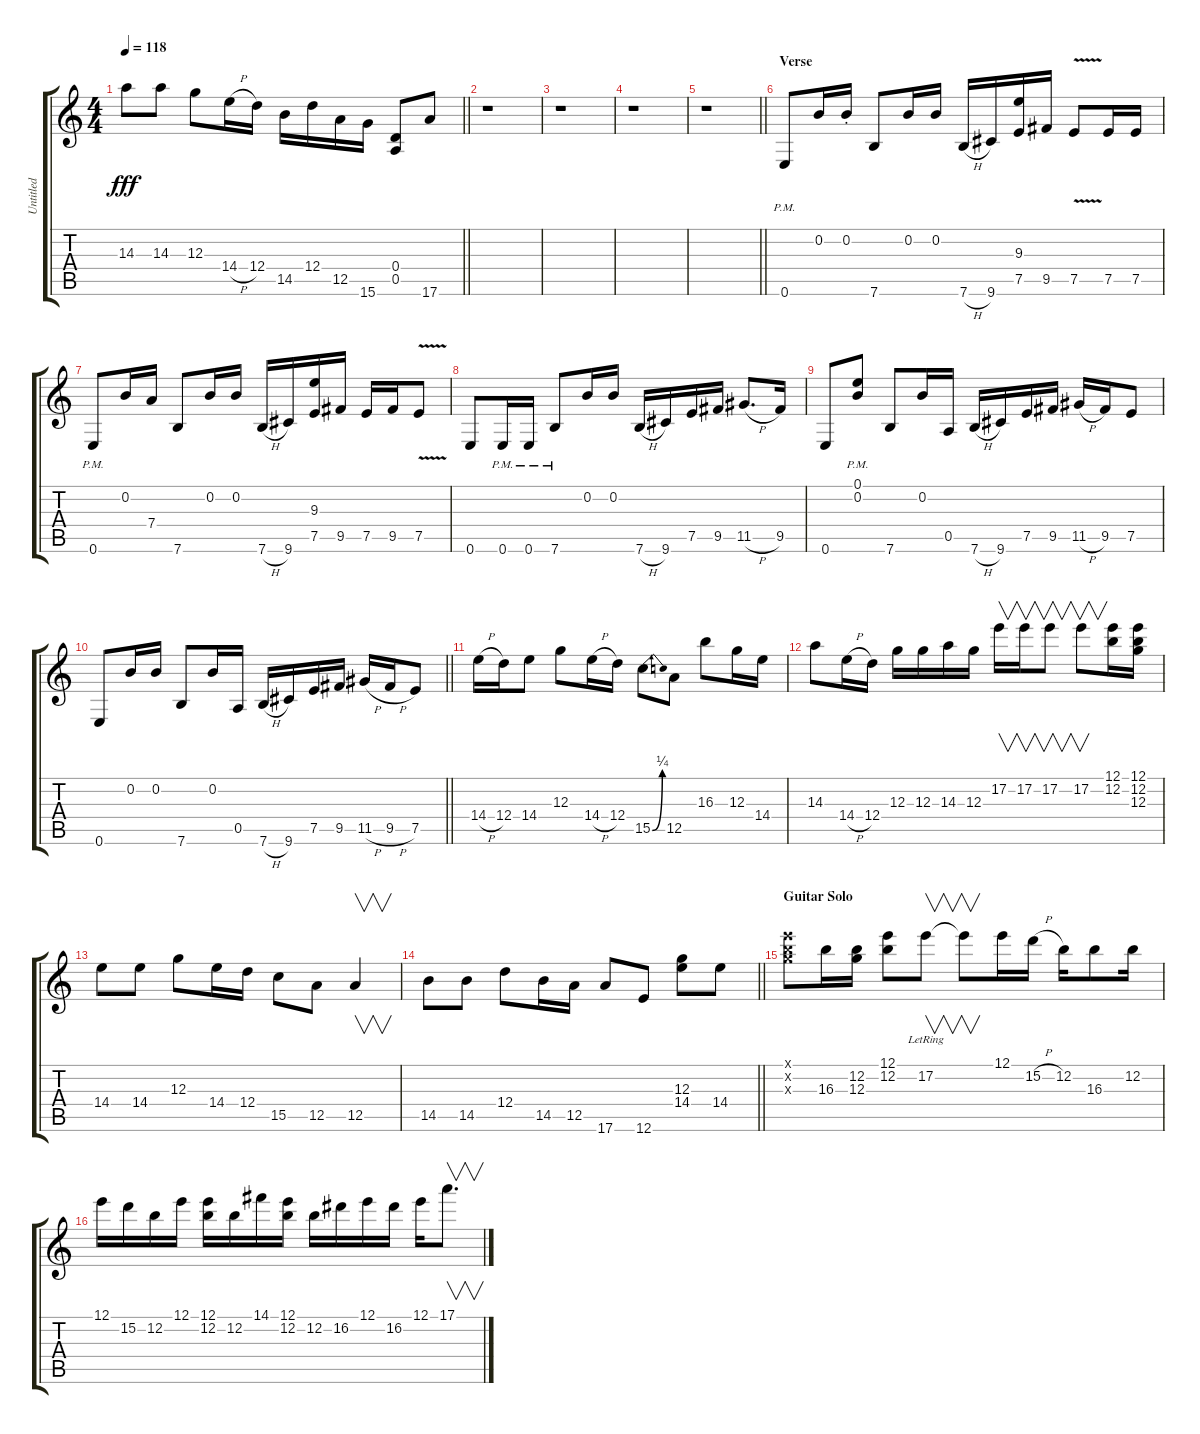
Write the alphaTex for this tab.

\track ("Untitled" "Untitled") {instrument overdrivenguitar}
\staff {score tabs}
\tuning (E4 B3 G3 D3 A2 E2) {hide}
\ts (4 4)
\tempo 118
\clef g2
\barLineRight lightlight
\ks c
14.3.8{dy fff} 14.3.8 12.3.8 14.4{h}.16 12.4.16 14.5.16 12.4.16 12.5.16 15.6.16 (0.4 0.5).8 17.6.8 |
r.1 |
r.1 |
r.1 |
\barLineRight lightlight
r.1 |
\section ("" "Verse")
0.6{pm}.8 0.2.16 0.2{st}.16 7.6.8 0.2.16 0.2.16 7.6{h}.16 9.6.16 (9.3 7.5).16 9.5.16 7.5{v}.8 7.5.16 7.5.16 |
0.6{pm}.8 0.2.16 7.4.16 7.6.8 0.2.16 0.2.16 7.6{h}.16 9.6.16 (9.3 7.5).16 9.5.16 7.5.16 9.5.16 7.5{v}.8 |
0.6.8 0.6{pm}.16 0.6{pm}.16 7.6{pm}.8 0.2.16 0.2.16 7.6{h}.16 9.6.16 7.5.16 9.5.16 11.5{h}.8{d} 9.5.16 |
0.6.8 (0.1{pm} 0.2{pm}).8 7.6.8 0.2.16 0.5.16 7.6{h}.16 9.6.16 7.5.16 9.5.16 11.5{h}.16 9.5.16 7.5.8 |
\barLineRight lightlight
0.6.8 0.2.16 0.2.16 7.6.8 0.2.16 0.5.16 7.6{h}.16 9.6.16 7.5.16 9.5.16 11.5{h}.16 9.5{h}.16 7.5.8 |
14.4{h}.16 12.4.16 14.4.8 12.3.8 14.4{h}.16 12.4.16 15.5{be (bend 0 0 60 1)}.8 12.5.8 16.3.8 12.3.16 14.4.16 |
14.3.8 14.4{h}.16 12.4.16 12.3.16 12.3.16 14.3.16 12.3.16 17.2.16{v} 17.2.16{v} 17.2.8{v} 17.2.8{v} (12.1 12.2).16 (12.1 12.2 12.3).16 |
14.4.8 14.4.8 12.3.8 14.4.16 12.4.16 15.5.8 12.5.8 12.5.4{v} |
\barLineRight lightlight
14.5.8 14.5.8 12.4.8 14.5.16 12.5.16 17.6.8 12.6.8 (12.3 14.4).8 14.4.8 |
\section ("" "Guitar Solo")
(12.1{x} 12.2{x} 12.3{x}).8 16.3.16 (12.2 12.3).16 (12.1 12.2).8 17.2{lr}.8{v} 17.2{t}.8{v} 12.1.16 15.2{h}.16 12.2.16 16.3.8 12.2.16 |
12.1.16 15.2.16 12.2.16 12.1.16 (12.1 12.2).16 12.2.16 14.1.16 (12.1 12.2).16 12.2.16 16.2.16 12.1.16 16.2.16 12.1.16 17.1.8{v d}
